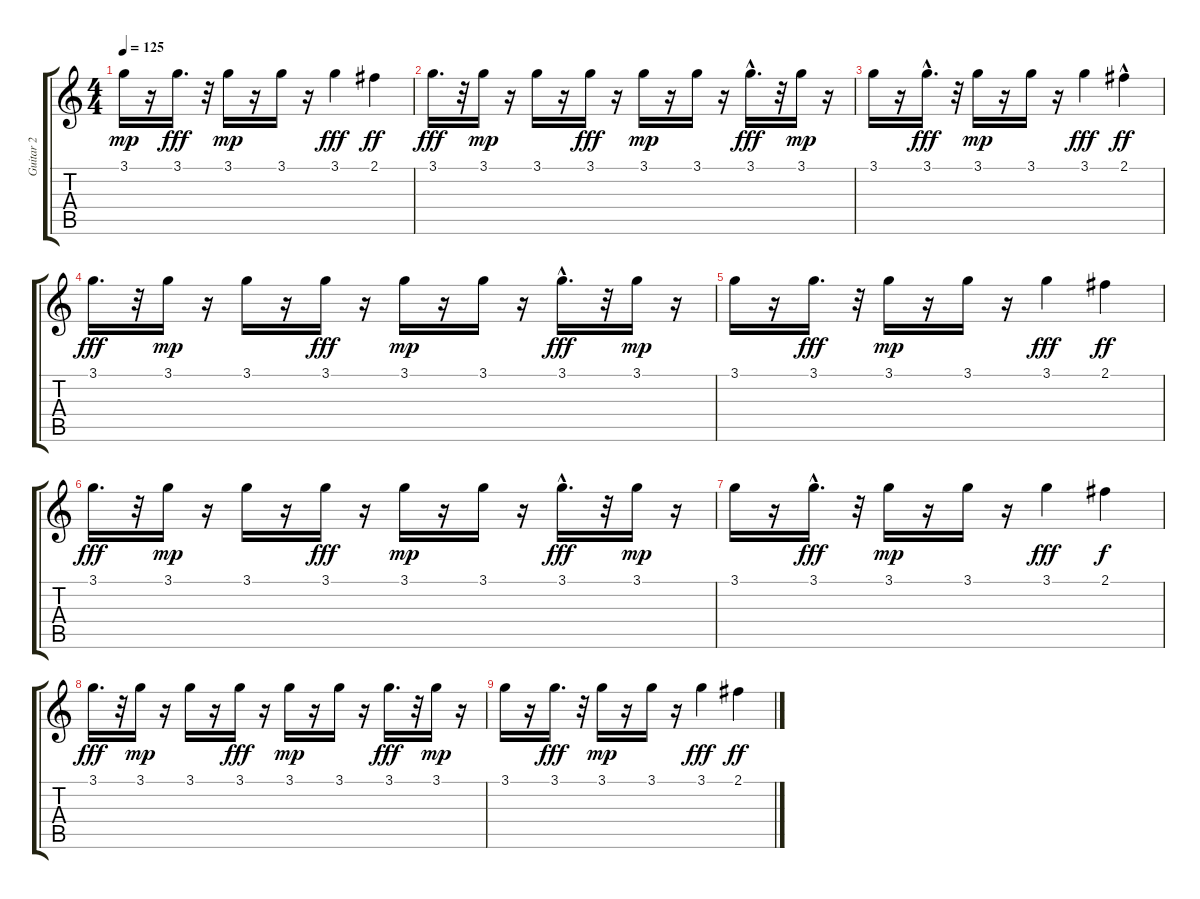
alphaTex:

\track ("Guitar 2" "Guitar 2") {instrument distortionguitar}
\staff {score tabs}
\tuning (E4 B3 G3 D3 A2 E2) {hide}
\ts (4 4)
\tempo 125
\clef g2
\ks c
3.1.16{dy mp} r.16 3.1.16{d dy fff} r.32 3.1.16{dy mp} r.16 3.1.16 r.16 3.1.4{dy fff} 2.1.4{dy ff} |
3.1.16{d dy fff} r.32 3.1.16{dy mp} r.16 3.1.16 r.16 3.1.16{dy fff} r.16 3.1.16{dy mp} r.16 3.1.16 r.16 3.1{hac}.16{d dy fff} r.32 3.1.16{dy mp} r.16 |
3.1.16 r.16 3.1{hac}.16{d dy fff} r.32 3.1.16{dy mp} r.16 3.1.16 r.16 3.1.4{dy fff} 2.1{hac}.4{dy ff} |
3.1.16{d dy fff} r.32 3.1.16{dy mp} r.16 3.1.16 r.16 3.1.16{dy fff} r.16 3.1.16{dy mp} r.16 3.1.16 r.16 3.1{hac}.16{d dy fff} r.32 3.1.16{dy mp} r.16 |
3.1.16 r.16 3.1.16{d dy fff} r.32 3.1.16{dy mp} r.16 3.1.16 r.16 3.1.4{dy fff} 2.1.4{dy ff} |
3.1.16{d dy fff} r.32 3.1.16{dy mp} r.16 3.1.16 r.16 3.1.16{dy fff} r.16 3.1.16{dy mp} r.16 3.1.16 r.16 3.1{hac}.16{d dy fff} r.32 3.1.16{dy mp} r.16 |
3.1.16 r.16 3.1{hac}.16{d dy fff} r.32 3.1.16{dy mp} r.16 3.1.16 r.16 3.1.4{dy fff} 2.1.4{dy f} |
3.1.16{d dy fff} r.32 3.1.16{dy mp} r.16 3.1.16 r.16 3.1.16{dy fff} r.16 3.1.16{dy mp} r.16 3.1.16 r.16 3.1.16{d dy fff} r.32 3.1.16{dy mp} r.16 |
3.1.16 r.16 3.1.16{d dy fff} r.32 3.1.16{dy mp} r.16 3.1.16 r.16 3.1.4{dy fff} 2.1.4{dy ff}
